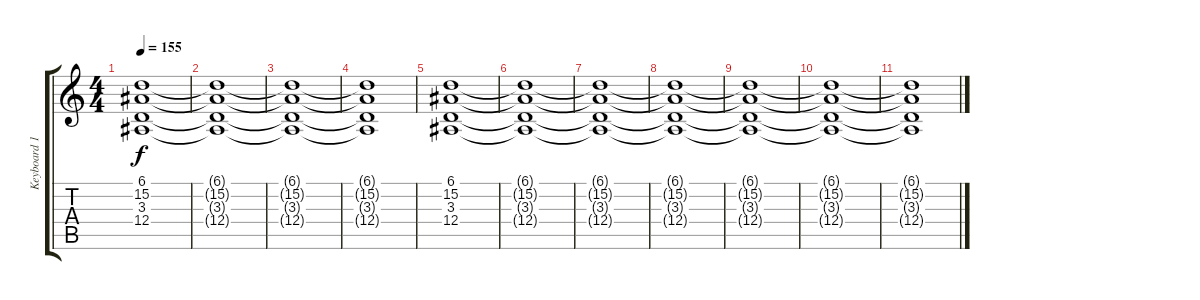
\track ("Keyboard 1" "Keyboard 1") {instrument pad4choir}
\staff {score tabs}
\tuning (E4 B3 G3 D3 A2 E2) {hide}
\ts (4 4)
\tempo 155
\clef g2
\ks c
(6.1 15.2 3.3 12.4).1{dy f volume 4 instrument pad4choir} |
(6.1{t} 15.2{t} 3.3{t} 12.4{t}).1 |
(6.1{t} 15.2{t} 3.3{t} 12.4{t}).1 |
(6.1{t} 15.2{t} 3.3{t} 12.4{t}).1 |
(6.1 15.2 3.3 12.4).1{volume 4 instrument pad4choir} |
(6.1{t} 15.2{t} 3.3{t} 12.4{t}).1 |
(6.1{t} 15.2{t} 3.3{t} 12.4{t}).1 |
(6.1{t} 15.2{t} 3.3{t} 12.4{t}).1 |
(6.1{t} 15.2{t} 3.3{t} 12.4{t}).1 |
(6.1{t} 15.2{t} 3.3{t} 12.4{t}).1 |
(6.1{t} 15.2{t} 3.3{t} 12.4{t}).1{volume 0}
